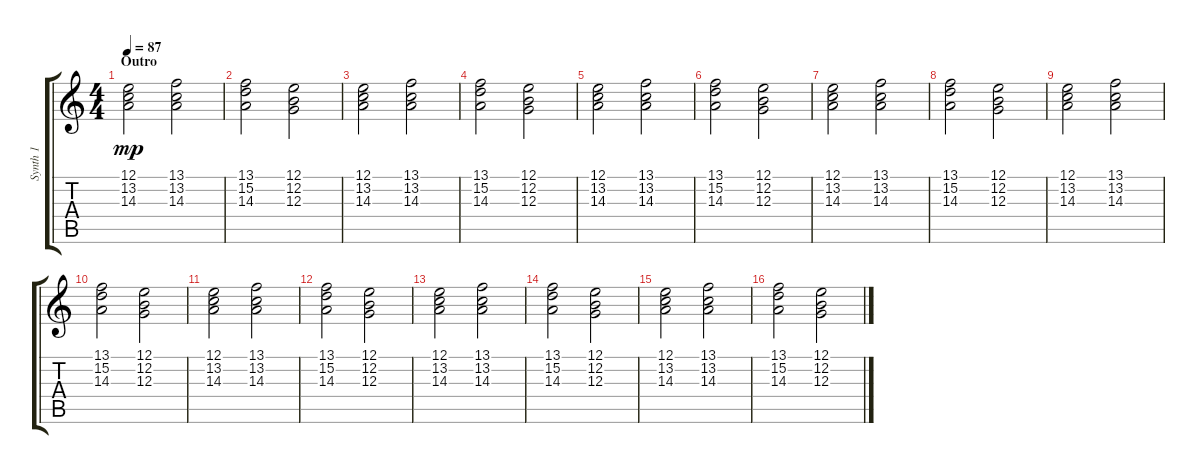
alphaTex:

\track ("Synth 1" "Synth 1") {instrument synthstrings1}
\staff {score tabs}
\tuning (E4 B3 G3 D3 A2 E2) {hide}
\ts (4 4)
\section ("" "Outro")
\tempo 87
\clef g2
\ks c
(12.1 13.2 14.3).2{dy mp} (13.1 13.2 14.3).2 |
(13.1 15.2 14.3).2 (12.1 12.2 12.3).2 |
(12.1 13.2 14.3).2 (13.1 13.2 14.3).2 |
(13.1 15.2 14.3).2 (12.1 12.2 12.3).2 |
(12.1 13.2 14.3).2 (13.1 13.2 14.3).2 |
(13.1 15.2 14.3).2 (12.1 12.2 12.3).2 |
(12.1 13.2 14.3).2 (13.1 13.2 14.3).2 |
(13.1 15.2 14.3).2 (12.1 12.2 12.3).2 |
(12.1 13.2 14.3).2 (13.1 13.2 14.3).2 |
(13.1 15.2 14.3).2 (12.1 12.2 12.3).2 |
(12.1 13.2 14.3).2 (13.1 13.2 14.3).2 |
(13.1 15.2 14.3).2 (12.1 12.2 12.3).2 |
(12.1 13.2 14.3).2 (13.1 13.2 14.3).2 |
(13.1 15.2 14.3).2 (12.1 12.2 12.3).2 |
(12.1 13.2 14.3).2 (13.1 13.2 14.3).2 |
(13.1 15.2 14.3).2 (12.1 12.2 12.3).2
